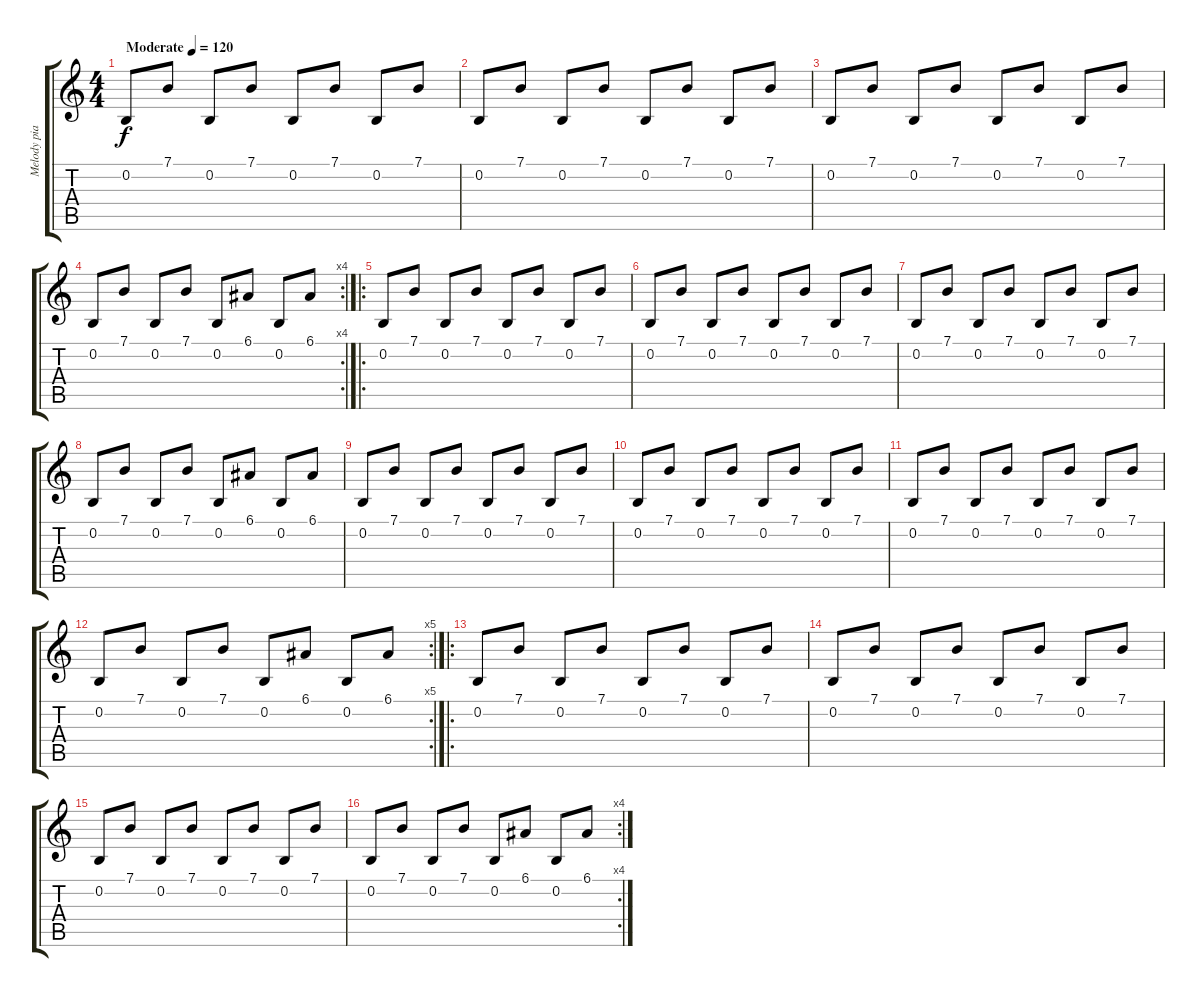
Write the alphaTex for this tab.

\track ("Melody piano" "Melody pia") {instrument brightacousticpiano}
\staff {score tabs}
\tuning (E4 B3 G3 D3 A2 E2) {hide}
\ts (4 4)
\tempo (120 "Moderate")
\clef g2
\ks c
0.2.8{dy f instrument brightacousticpiano} 7.1.8 0.2.8 7.1.8 0.2.8 7.1.8 0.2.8 7.1.8 |
0.2.8 7.1.8 0.2.8 7.1.8 0.2.8 7.1.8 0.2.8 7.1.8 |
0.2.8 7.1.8 0.2.8 7.1.8 0.2.8 7.1.8 0.2.8 7.1.8 |
\rc 4
0.2.8 7.1.8 0.2.8 7.1.8 0.2.8 6.1.8 0.2.8 6.1.8 |
\ro
0.2.8 7.1.8 0.2.8 7.1.8 0.2.8 7.1.8 0.2.8 7.1.8 |
0.2.8 7.1.8 0.2.8 7.1.8 0.2.8 7.1.8 0.2.8 7.1.8 |
0.2.8 7.1.8 0.2.8 7.1.8 0.2.8 7.1.8 0.2.8 7.1.8 |
0.2.8 7.1.8 0.2.8 7.1.8 0.2.8 6.1.8 0.2.8 6.1.8 |
0.2.8 7.1.8 0.2.8 7.1.8 0.2.8 7.1.8 0.2.8 7.1.8 |
0.2.8 7.1.8 0.2.8 7.1.8 0.2.8 7.1.8 0.2.8 7.1.8 |
0.2.8 7.1.8 0.2.8 7.1.8 0.2.8 7.1.8 0.2.8 7.1.8 |
\rc 5
0.2.8 7.1.8 0.2.8 7.1.8 0.2.8 6.1.8 0.2.8 6.1.8 |
\ro
0.2.8 7.1.8 0.2.8 7.1.8 0.2.8 7.1.8 0.2.8 7.1.8 |
0.2.8 7.1.8 0.2.8 7.1.8 0.2.8 7.1.8 0.2.8 7.1.8 |
0.2.8 7.1.8 0.2.8 7.1.8 0.2.8 7.1.8 0.2.8 7.1.8 |
\rc 4
0.2.8 7.1.8 0.2.8 7.1.8 0.2.8 6.1.8 0.2.8 6.1.8
